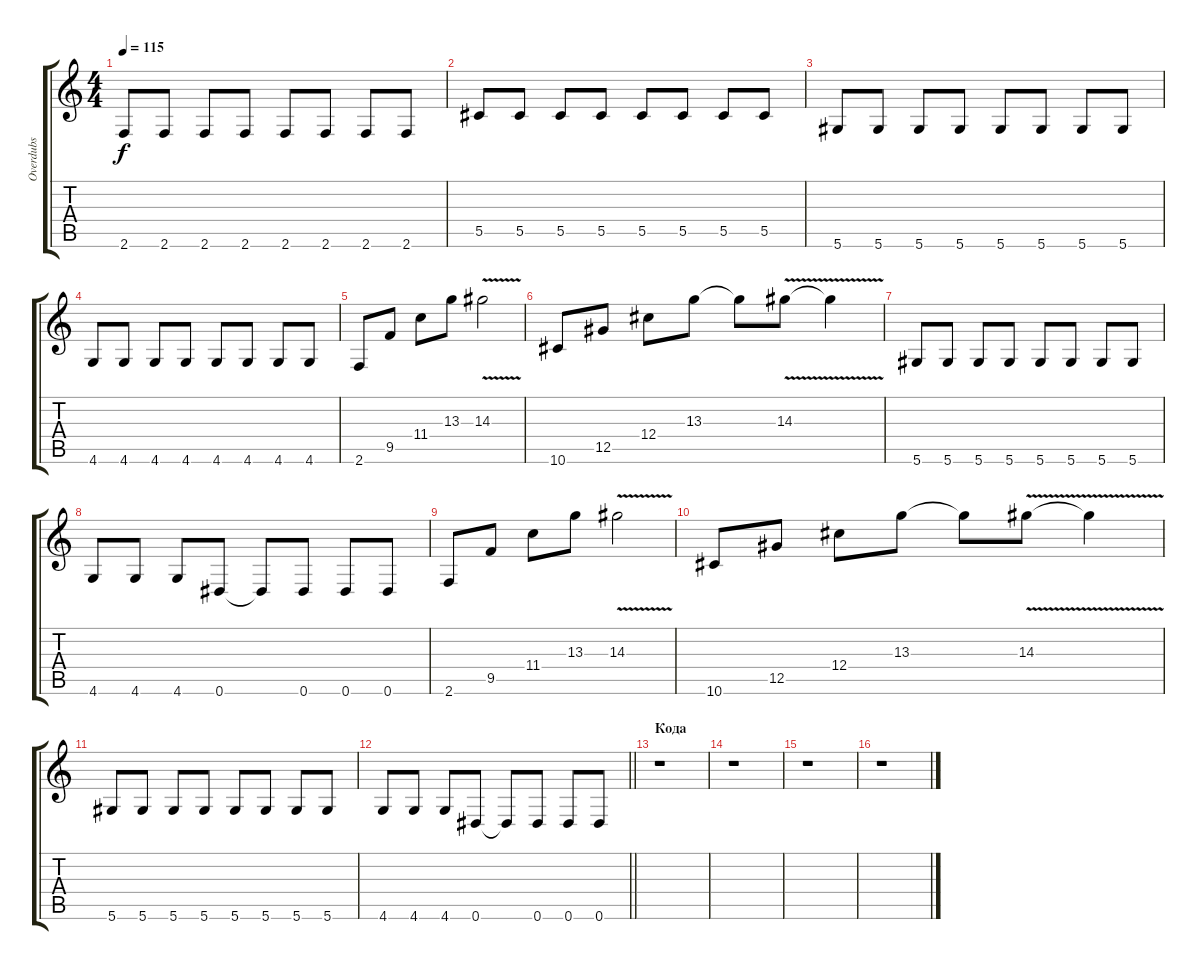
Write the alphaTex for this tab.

\track ("Overdubs" "Overdubs") {instrument overdrivenguitar}
\staff {score tabs}
\tuning (Eb4 Bb3 Gb3 Db3 Ab2 Eb2) {hide}
\ts (4 4)
\tempo 115
\clef g2
\ks c
2.6.8{dy f} 2.6.8 2.6.8 2.6.8 2.6.8 2.6.8 2.6.8 2.6.8 |
5.5.8 5.5.8 5.5.8 5.5.8 5.5.8 5.5.8 5.5.8 5.5.8 |
5.6.8 5.6.8 5.6.8 5.6.8 5.6.8 5.6.8 5.6.8 5.6.8 |
4.6.8 4.6.8 4.6.8 4.6.8 4.6.8 4.6.8 4.6.8 4.6.8 |
2.6.8 9.5.8 11.4.8 13.3.8 14.3{v}.2 |
10.6.8 12.5.8 12.4.8 13.3.8 13.3{t}.8 14.3{v}.8 14.3{t}.4 |
5.6.8 5.6.8 5.6.8 5.6.8 5.6.8 5.6.8 5.6.8 5.6.8 |
4.6.8 4.6.8 4.6.8 0.6.8 0.6{t}.8 0.6.8 0.6.8 0.6.8 |
2.6.8 9.5.8 11.4.8 13.3.8 14.3{v}.2 |
10.6.8 12.5.8 12.4.8 13.3.8 13.3{t}.8 14.3{v}.8 14.3{t}.4 |
5.6.8 5.6.8 5.6.8 5.6.8 5.6.8 5.6.8 5.6.8 5.6.8 |
\barLineRight lightlight
4.6.8 4.6.8 4.6.8 0.6.8 0.6{t}.8 0.6.8 0.6.8 0.6.8 |
\section ("" "Кода")
r.1 |
r.1 |
r.1 |
r.1
